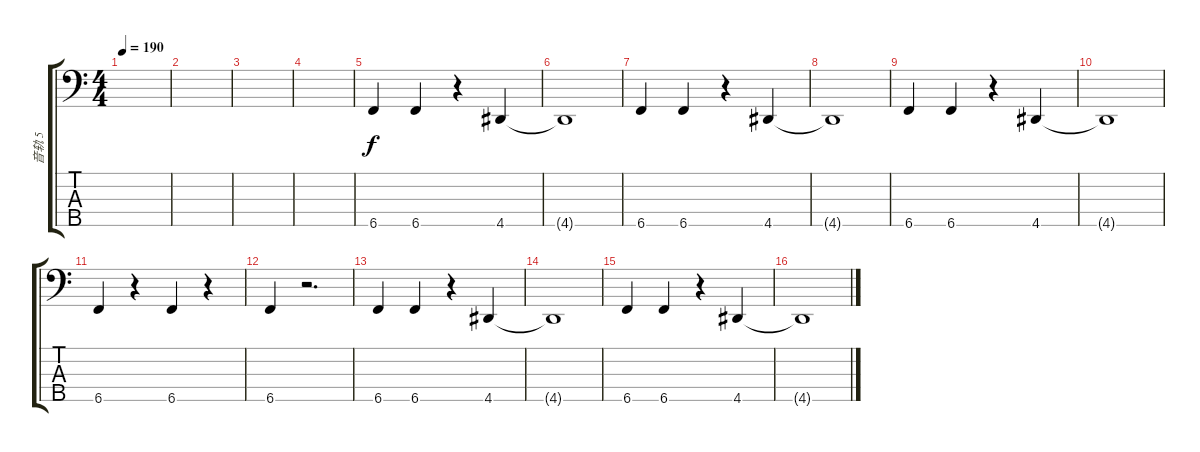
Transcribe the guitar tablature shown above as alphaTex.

\track ("音轨 5" "音轨 5") {instrument electricbassfinger}
\staff {score tabs}
\tuning (G2 D2 A1 E1 B0) {hide}
\ts (4 4)
\tempo 190
\clef f4
\ks c
|
|
|
|
6.5.4 6.5.4 r.4 4.5.4 |
4.5{t}.1 |
6.5.4 6.5.4 r.4 4.5.4 |
4.5{t}.1 |
6.5.4 6.5.4 r.4 4.5.4 |
4.5{t}.1 |
6.5.4 r.4 6.5.4 r.4 |
6.5.4 r.2{d} |
6.5.4 6.5.4 r.4 4.5.4 |
4.5{t}.1 |
6.5.4 6.5.4 r.4 4.5.4 |
4.5{t}.1
